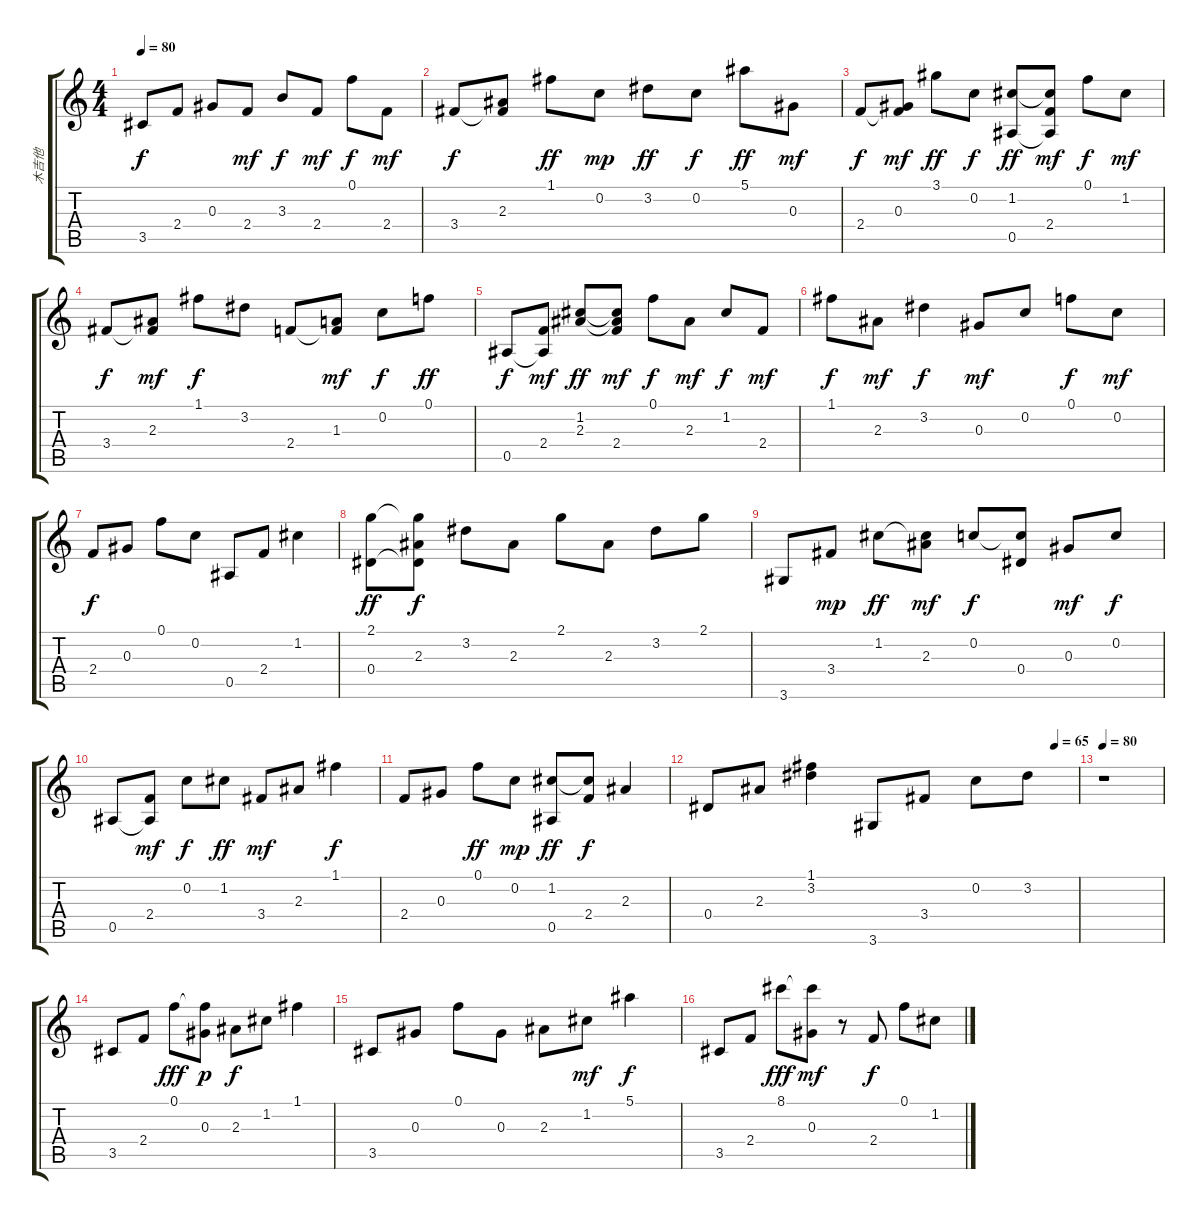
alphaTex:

\track ("木吉他" "木吉他") {instrument acousticguitarnylon}
\staff {score tabs}
\tuning (F4 C4 Ab3 Eb3 Bb2 F2) {hide}
\ts (4 4)
\tempo 80
\clef g2
\ks c
3.5.8{dy f} 2.4.8 0.3.8 2.4.8{dy mf} 3.3.8{dy f} 2.4.8{dy mf} 0.1.8{dy f} 2.4.8{dy mf} |
3.4.8{dy f} (2.3 3.4{t}).8 1.1.8{dy ff} 0.2.8{dy mp} 3.2.8{dy ff} 0.2.8{dy f} 5.1.8{dy ff} 0.3.8{dy mf} |
2.4.8{dy f} (0.3 2.4{t}).8{dy mf} 3.1.8{dy ff} 0.2.8{dy f} (1.2 0.5).8{dy ff} (1.2{t} 2.4 0.5{t}).8{dy mf} 0.1.8{dy f} 1.2.8{dy mf} |
3.4.8{dy f} (2.3 3.4{t}).8{dy mf} 1.1.8{dy f} 3.2.8 2.4.8 (1.3 2.4{t}).8{dy mf} 0.2.8{dy f} 0.1.8{dy ff} |
0.5.8{dy f} (2.4 0.5{t}).8{dy mf} (1.2 2.3).8{dy ff} (1.2{t} 2.3{t} 2.4).8{dy mf} 0.1.8{dy f} 2.3.8{dy mf} 1.2.8{dy f} 2.4.8{dy mf} |
1.1.8{dy f} 2.3.8{dy mf} 3.2.4{dy f} 0.3.8{dy mf} 0.2.8 0.1.8{dy f} 0.2.8{dy mf} |
2.4.8{dy f} 0.3.8 0.1.8 0.2.8 0.5.8 2.4.8 1.2.4 |
(2.1 0.4).8{dy ff} (2.1{t} 2.3 0.4{t}).8{dy f} 3.2.8 2.3.8 2.1.8 2.3.8 3.2.8 2.1.8 |
3.6.8 3.4.8{dy mp} 1.2.8{dy ff} (1.2{t} 2.3).8{dy mf} 0.2.8{dy f} (0.2{t} 0.4).8 0.3.8{dy mf} 0.2.8{dy f} |
0.5.8 (2.4 0.5{t}).8{dy mf} 0.2.8{dy f} 1.2.8{dy ff} 3.4.8{dy mf} 2.3.8 1.1.4{dy f} |
2.4.8 0.3.8 0.1.8{dy ff} 0.2.8{dy mp} (1.2 0.5).8{dy ff} (1.2{t} 2.4).8{dy f} 2.3.4 |
\tempo (65 0.9375)
0.4.8 2.3.8 (1.1 3.2).4 3.6.8 3.4.8 0.2.8 3.2.8 |
\tempo 80
r.1 |
3.5.8{volume 15} 2.4.8 0.1.8{dy fff} (0.1{t} 0.3).8{dy p} 2.3.8{dy f} 1.2.8 1.1.4 |
3.5.8 0.3.8 0.1.8 0.3.8 2.3.8 1.2.8{dy mf} 5.1.4{dy f} |
3.5.8 2.4.8 8.1.8{dy fff} (8.1{t} 0.3).8{dy mf} r.8 2.4.8{dy f} 0.1.8 1.2.8
